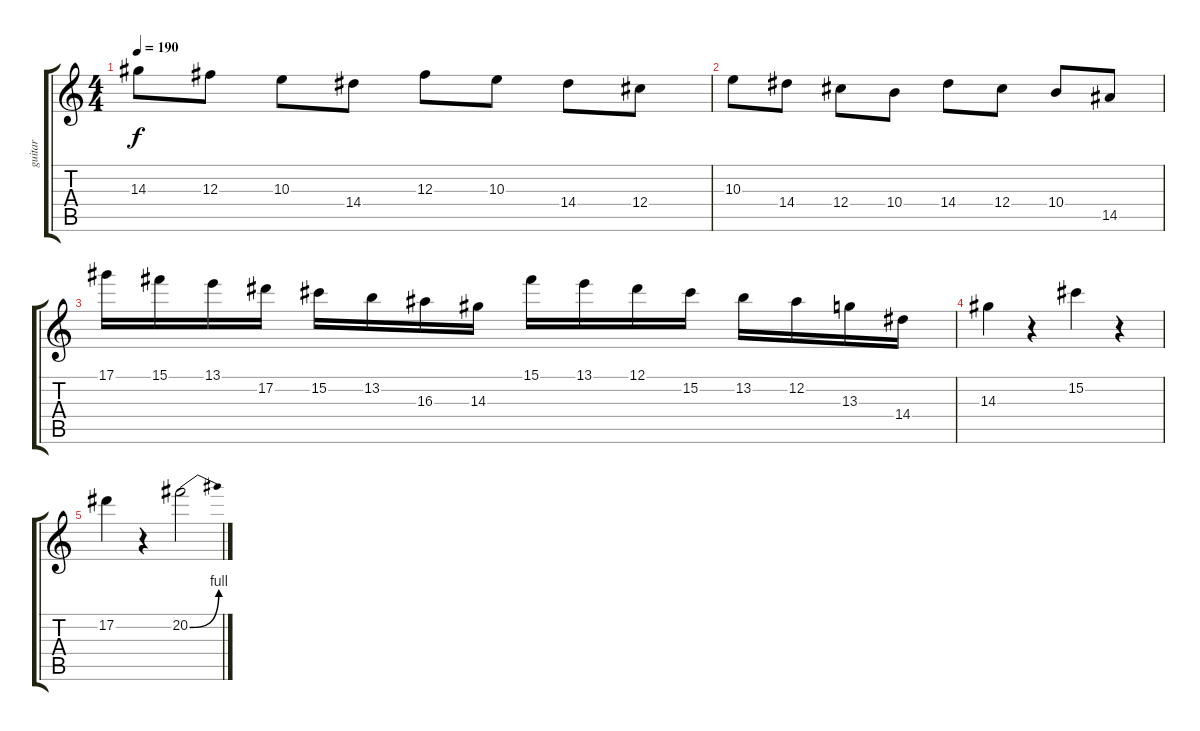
\track ("guitar" "guitar") {instrument distortionguitar}
\staff {score tabs}
\tuning (Eb4 Bb3 Gb3 Db3 Ab2 Eb2) {hide}
\ts (4 4)
\tempo 190
\clef g2
\ks c
14.3.8{dy f} 12.3.8 10.3.8 14.4.8 12.3.8 10.3.8 14.4.8 12.4.8 |
10.3.8 14.4.8 12.4.8 10.4.8 14.4.8 12.4.8 10.4.8 14.5.8 |
17.1.16 15.1.16 13.1.16 17.2.16 15.2.16 13.2.16 16.3.16 14.3.16 15.1.16 13.1.16 12.1.16 15.2.16 13.2.16 12.2.16 13.3.16 14.4.16 |
14.3.4 r.4 15.2.4 r.4 |
17.2.4 r.4 20.2{be (bend 0 0 60 4)}.2
